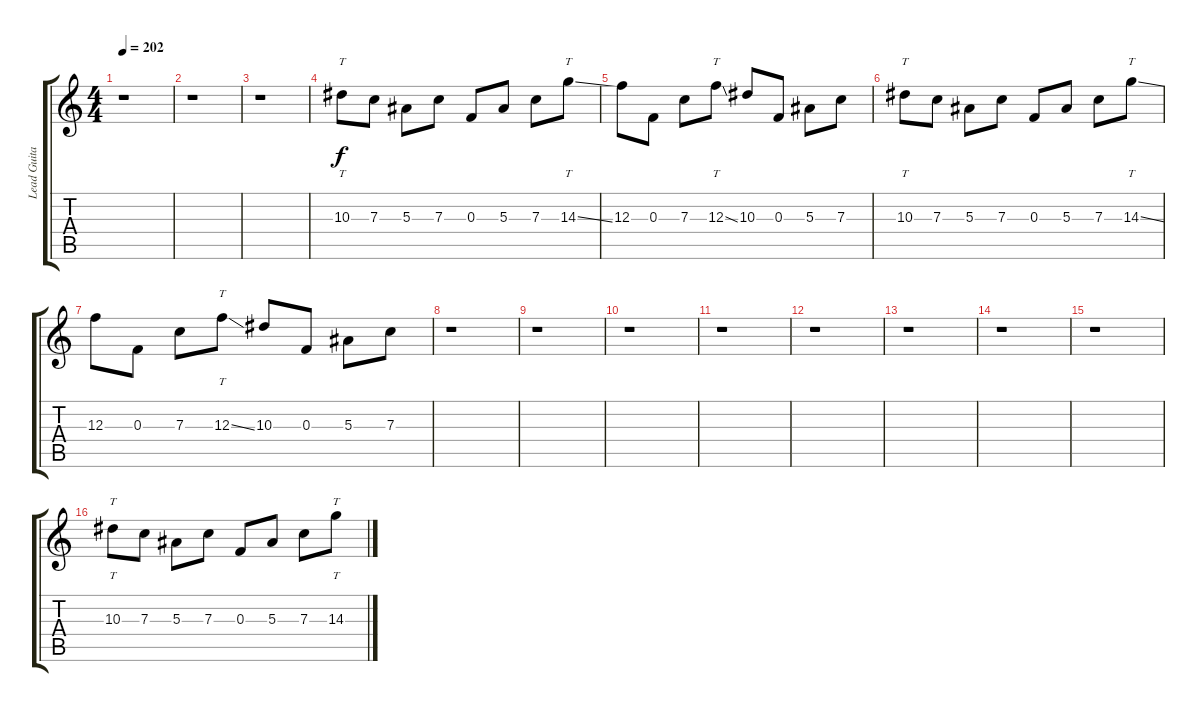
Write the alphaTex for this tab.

\track ("Lead Guitar" "Lead Guita") {instrument distortionguitar}
\staff {score tabs}
\tuning (D4 A3 F3 C3 G2 C2) {hide}
\ts (4 4)
\tempo 202
\clef g2
\ks c
r.1{dy f} |
r.1 |
r.1 |
10.3.8{tt} 7.3.8 5.3.8 7.3.8 0.3.8 5.3.8 7.3.8 14.3{ss}.8{tt} |
12.3.8 0.3.8 7.3.8 12.3{ss}.8{tt} 10.3.8 0.3.8 5.3.8 7.3.8 |
10.3.8{tt} 7.3.8 5.3.8 7.3.8 0.3.8 5.3.8 7.3.8 14.3{ss}.8{tt} |
12.3.8 0.3.8 7.3.8 12.3{ss}.8{tt} 10.3.8 0.3.8 5.3.8 7.3.8 |
r.1 |
r.1 |
r.1 |
r.1 |
r.1 |
r.1 |
r.1 |
r.1 |
10.3.8{tt} 7.3.8 5.3.8 7.3.8 0.3.8 5.3.8 7.3.8 14.3{ss}.8{tt}
